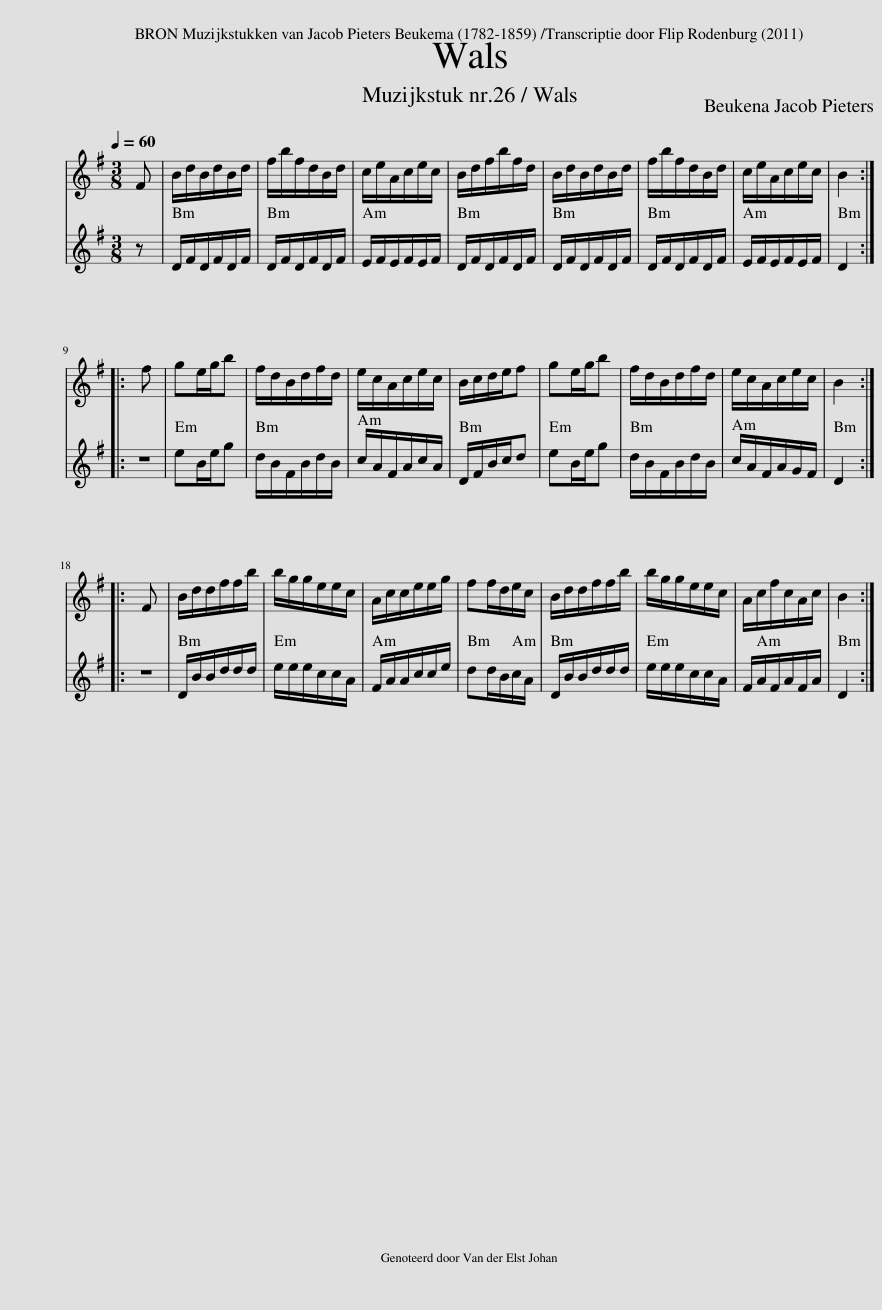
X:1
%%score { 1 | 2 }
L:1/8
Q:1/4=60
M:3/8
I:linebreak $
K:G
V:1 treble
V:2 treble
V:1
 F | B/d/B/d/B/d/ | f/b/f/d/B/d/ | c/e/A/c/e/c/ | B/d/f/b/f/d/ | %5
 B/d/B/d/B/d/ | f/b/f/d/B/d/ | c/e/A/c/e/c/ | B2 ::$ f | %10
 ge/g/b | f/d/B/d/f/d/ | e/c/A/c/e/c/ | B/c/d/e/f | ge/g/b | %15
 f/d/B/d/f/d/ | e/c/A/c/e/c/ | B2 ::$ F | B/d/d/f/f/b/ | %20
 b/g/g/e/e/c/ | A/c/c/e/e/g/ | ff/d/e/c/ | B/d/d/f/f/b/ | b/g/g/e/e/c/ | %25
 A/c/f/c/A/c/ | B2 :| %27
V:2
 z | D/F/D/F/D/F/ | D/F/D/F/D/F/ | E/F/E/F/E/F/ | D/F/D/F/D/F/ | %5
 D/F/D/F/D/F/ | D/F/D/F/D/F/ | E/F/E/F/E/F/ | D2 ::$ z | %10
 eB/e/g | d/B/F/B/d/B/ | c/A/F/A/c/A/ | D/F/B/c/d | eB/e/g | %15
 d/B/F/B/d/B/ | c/A/F/A/G/F/ | D2 ::$ z | D/B/B/d/d/d/ | %20
 e/e/e/c/c/A/ | F/A/A/c/c/e/ | dd/B/c/A/ | D/B/B/d/d/d/ | e/e/e/c/c/A/ | %25
 F/A/F/A/F/A/ | D2 :| %27
